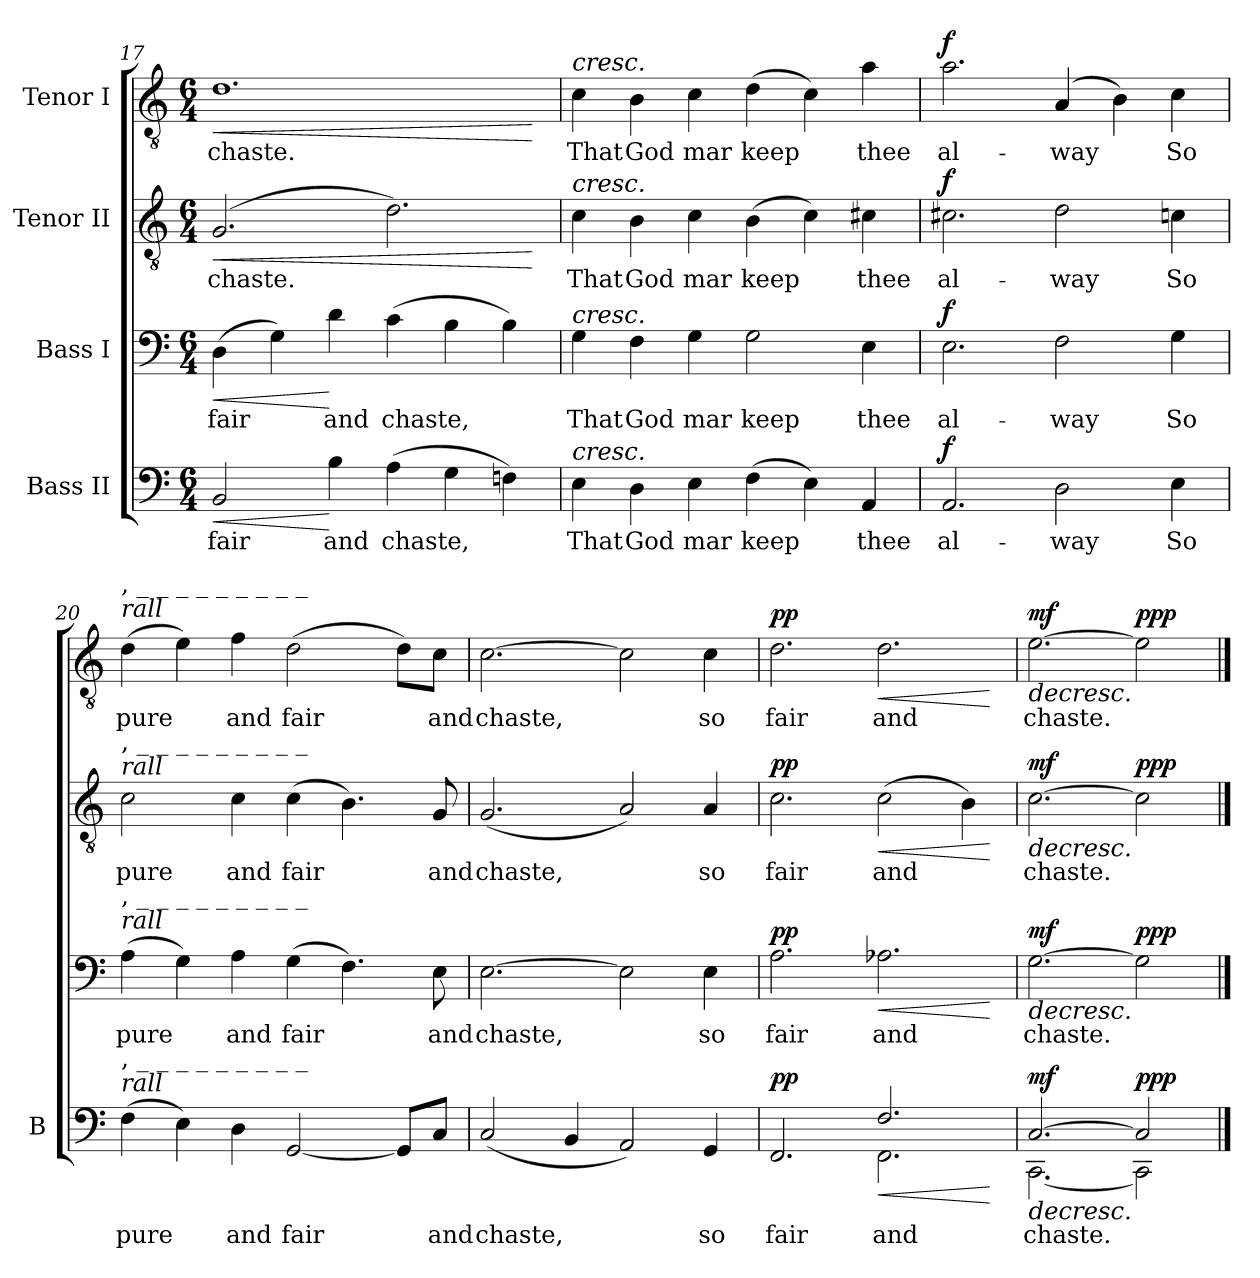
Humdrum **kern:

**kern	**text	**dynam	**kern	**text	**dynam	**kern	**text	**dynam	**kern	**text	**dynam
*part4	*part4	*part4	*part3	*part3	*part3	*part2	*part2	*part2	*part1	*part1	*part1
*staff4	*staff4	*staff4	*staff3	*staff3	*staff3	*staff2	*staff2	*staff2	*staff1	*staff1	*staff1
*I"Bass II	*	*	*I"Bass I	*	*	*I"Tenor II	*	*	*I"Tenor I	*	*
*I'B	*	*	*	*	*	*	*	*	*	*	*
!!LO:PB:g=z
*clefF4	*	*	*clefF4	*	*	*clefGv2	*	*	*clefGv2	*	*
*k[]	*	*	*k[]	*	*	*k[]	*	*	*k[]	*	*
*M6/4	*	*	*M6/4	*	*	*M6/4	*	*	*M6/4	*	*
=17	=17	=17	=17	=17	=17	=17	=17	=17	=17	=17	=17
!	!LO:LY:b	!LO:HP:b	!	!LO:LY:b	!LO:HP:b	!	!LO:LY:b	!LO:HP:b	!	!LO:LY:b	!LO:HP:b
2BB/	fair	<	(>4D\	fair	<	(>2.G/	chaste.	<	1.d	chaste.	<
.	.	.	4G\)	.	.	.	.	.	.	.	.
!	!LO:LY:b	!	!	!LO:LY:b	!	!	!	!	!	!	!
4B\	and	[	4d\	and	[	.	.	.	.	.	.
!	!LO:LY:b	!	!	!LO:LY:b	!	!	!	!	!	!	!
(>4A\	chaste,	.	(>4c\	chaste,	.	2.d\)	.	.	.	.	.
4G\	.	.	4B\	.	.	.	.	.	.	.	.
4Fn\)	.	.	4B\)	.	.	.	.	.	.	.	.
.	.	.	.	.	.	.	.	[	.	.	[
=18	=18	=18	=18	=18	=18	=18	=18	=18	=18	=18	=18
!	!	!	!	!	!	!	!	!	!LO:TX:a:i:t=cresc.	!	!
!	!	!	!	!	!	!LO:TX:a:i:t=cresc.	!	!	!	!	!
!	!	!	!LO:TX:a:i:t=cresc.	!	!	!	!	!	!	!	!
!LO:TX:a:i:t=cresc.	!	!	!	!	!	!	!	!	!	!	!
!	!LO:LY:b	!	!	!LO:LY:b	!	!	!LO:LY:b	!	!	!LO:LY:b	!
4E\	That	.	4G\	That	.	4c\	That	.	4c\	That	.
!	!LO:LY:b	!	!	!LO:LY:b	!	!	!LO:LY:b	!	!	!LO:LY:b	!
4D\	God	.	4F\	God	.	4B\	God	.	4B\	God	.
!	!LO:LY:b	!	!	!LO:LY:b	!	!	!LO:LY:b	!	!	!LO:LY:b	!
4E\	mar	.	4G\	mar	.	4c\	mar	.	4c\	mar	.
!	!LO:LY:b	!	!	!LO:LY:b	!	!	!LO:LY:b	!	!	!LO:LY:b	!
(>4F\	keep	.	2G\	keep	.	(>4B\	keep	.	(>4d\	keep	.
4E\)	.	.	.	.	.	4c\)	.	.	4c\)	.	.
!	!LO:LY:b	!	!	!LO:LY:b	!	!	!LO:LY:b	!	!	!LO:LY:b	!
4AA/	thee	.	4E\	thee	.	4c#X\	thee	.	4a\	thee	.
=19	=19	=19	=19	=19	=19	=19	=19	=19	=19	=19	=19
!	!LO:LY:b	!LO:DY:a	!	!LO:LY:b	!LO:DY:a	!	!LO:LY:b	!LO:DY:a	!	!LO:LY:b	!LO:DY:a
2.AA/	al-	f	2.E\	al-	f	2.c#X\	al-	f	2.a\	al-	f
!	!LO:LY:b	!	!	!LO:LY:b	!	!	!LO:LY:b	!	!	!LO:LY:b	!
2D\	way	.	2F\	way	.	2d\	way	.	(>4A/	way	.
.	.	.	.	.	.	.	.	.	4B\)	.	.
!	!LO:LY:b	!	!	!LO:LY:b	!	!	!LO:LY:b	!	!	!LO:LY:b	!
4E\	So	.	4G\	So	.	4cn\	So	.	4c\	So	.
!!LO:LB:g=z
=20	=20	=20	=20	=20	=20	=20	=20	=20	=20	=20	=20
!	!	!	!	!	!	!	!	!	!LO:TX:a:i:t=rall	!	!
!	!	!	!	!	!	!	!	!	!LO:TX:a:t=,       _       _       _       _       _       _       _       _       _	!	!
!	!	!	!	!	!	!LO:TX:a:i:t=rall	!	!	!	!	!
!	!	!	!	!	!	!LO:TX:a:t=,       _       _       _       _       _       _       _       _       _	!	!	!	!	!
!	!	!	!LO:TX:a:i:t=rall	!	!	!	!	!	!	!	!
!	!	!	!LO:TX:a:t=,       _       _       _       _       _       _       _       _       _	!	!	!	!	!	!	!	!
!LO:TX:a:i:t=rall	!	!	!	!	!	!	!	!	!	!	!
!LO:TX:a:t=,       _       _       _       _       _       _       _       _       _	!	!	!	!	!	!	!	!	!	!	!
!	!LO:LY:b	!	!	!LO:LY:b	!	!	!LO:LY:b	!	!	!LO:LY:b	!
(>4F\	pure	.	(>4A\	pure	.	2c\	pure	.	(>4d\	pure	.
4E\)	.	.	4G\)	.	.	.	.	.	4e\)	.	.
!	!LO:LY:b	!	!	!LO:LY:b	!	!	!LO:LY:b	!	!	!LO:LY:b	!
4D\	and	.	4A\	and	.	4c\	and	.	4f\	and	.
*	*	*	*	*	*	*	*	*	*MM80	*	*
!	!LO:LY:b	!	!	!LO:LY:b	!	!	!LO:LY:b	!	!	!LO:LY:b	!
[2GG/	fair	.	(>4G\	fair	.	(>4c\	fair	.	(>2d\	fair	.
.	.	.	4.F\)	.	.	4.B\)	.	.	.	.	.
8GG/L]	.	.	.	.	.	.	.	.	8d\L)	.	.
!	!LO:LY:b	!	!	!LO:LY:b	!	!	!LO:LY:b	!	!	!LO:LY:b	!
8C/J	and	.	8E\	and	.	8G/	and	.	8c\J	and	.
=21	=21	=21	=21	=21	=21	=21	=21	=21	=21	=21	=21
!	!LO:LY:b	!	!	!LO:LY:b	!	!	!LO:LY:b	!	!	!LO:LY:b	!
(<2C/	chaste,	.	[2.E\	chaste,	.	(<2.G/	chaste,	.	[2.c\	chaste,	.
4BB/	.	.	.	.	.	.	.	.	.	.	.
2AA/)	.	.	2E\]	.	.	2A/)	.	.	2c\]	.	.
!	!LO:LY:b	!	!	!LO:LY:b	!	!	!LO:LY:b	!	!	!LO:LY:b	!
4GG/	so	.	4E\	so	.	4A/	so	.	4c\	so	.
=22	=22	=22	=22	=22	=22	=22	=22	=22	=22	=22	=22
*	*	*	*	*	*	*	*	*	*MM75	*	*
!	!LO:LY:b	!LO:DY:a	!	!LO:LY:b	!LO:DY:a	!	!LO:LY:b	!LO:DY:a	!	!LO:LY:b	!LO:DY:a
*^	*	*	*	*	*	*	*	*	*	*	*
2.FF/	2.ryy	fair	pp	2.A\	fair	pp	2.c\	fair	pp	2.d\	fair	pp
!	!	!LO:LY:b	!LO:HP:b	!	!LO:LY:b	!LO:HP:b	!	!LO:LY:b	!LO:HP:b	!	!LO:LY:b	!LO:HP:b
2.F/	2.FF\	and	<	2.A-X\	and	<	(>2c\	and	<	2.d\	and	<
.	.	.	.	.	.	.	4B\)	.	.	.	.	.
*v	*v	*	*	*	*	*	*	*	*	*	*	*
.	.	[	.	.	[	.	.	[	.	.	[
=23	=23	=23	=23	=23	=23	=23	=23	=23	=23	=23	=23
!	!LO:LY:b	!LO:HP:b	!	!LO:LY:b	!LO:HP:b	!	!LO:LY:b	!LO:HP:b	!	!LO:LY:b	!LO:HP:b
*^	*	*	*	*	*	*	*	*	*	*	*
!	!	!	!LO:DY:n=1:a	!	!	!LO:DY:n=1:a	!	!	!LO:DY:n=1:a	!	!	!LO:DY:n=1:a
[2.C/	[2.CC\	chaste.	> mf	[2.G\	chaste.	> mf	[2.c\	chaste.	> mf	[2.e\	chaste.	> mf
!	!	!	!LO:DY:n=2:a	!	!	!LO:DY:n=2:a	!	!	!LO:DY:n=2:a	!	!	!LO:DY:n=2:a
2C/]	2CC\]	.	ppp	2G\]	.	ppp	2c\]	.	ppp	2e\]	.	ppp
*v	*v	*	*	*	*	*	*	*	*	*	*	*
.	.	]	.	.	]	.	.	]	.	.	]
==	==	==	==	==	==	==	==	==	==	==	==
*-	*-	*-	*-	*-	*-	*-	*-	*-	*-	*-	*-
